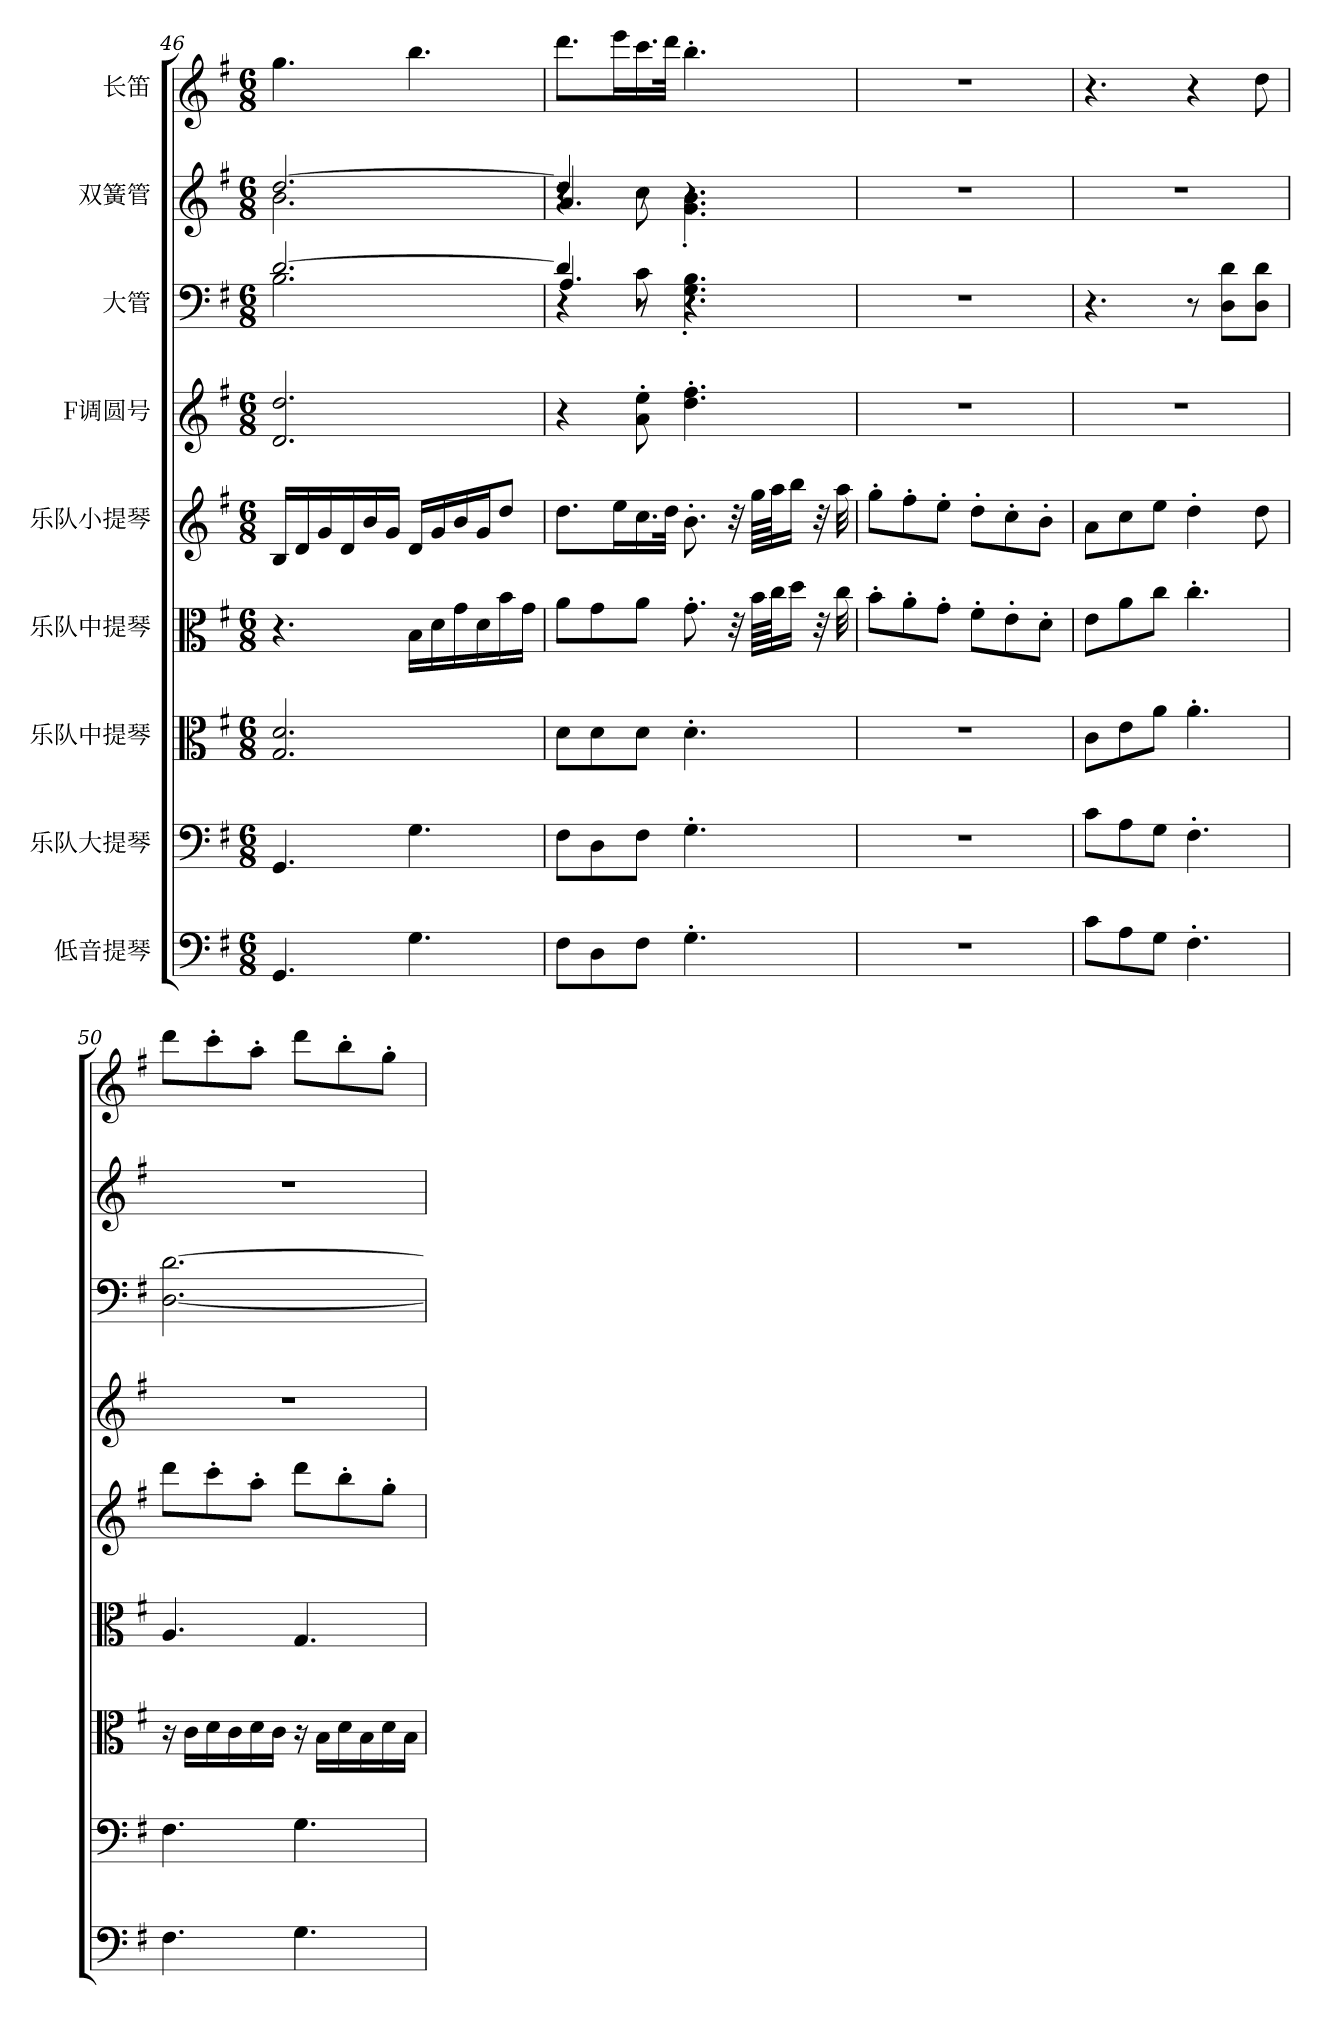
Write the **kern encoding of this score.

**kern	**kern	**kern	**kern	**kern	**kern	**kern	**kern	**kern
*part9	*part8	*part7	*part6	*part5	*part4	*part3	*part2	*part1
*staff9	*staff8	*staff7	*staff6	*staff5	*staff4	*staff3	*staff2	*staff1
*I"低音提琴	*I"乐队大提琴	*I"乐队中提琴	*I"乐队中提琴	*I"乐队小提琴	*I"F调圆号	*I"大管	*I"双簧管	*I"长笛
*clefF4	*clefF4	*clefC3	*clefC3	*clefG2	*clefG2	*clefF4	*clefG2	*clefG2
*ITrd7c12	*	*	*	*	*ITrd4c7	*	*	*
*k[f#]	*k[f#]	*k[f#]	*k[f#]	*k[f#]	*k[]	*k[f#]	*k[f#]	*k[f#]
*M6/8	*M6/8	*M6/8	*M6/8	*M6/8	*M6/8	*M6/8	*M6/8	*M6/8
=46	=46	=46	=46	=46	=46	=46	=46	=46
*	*	*	*	*	*	*^	*^	*
4.GGG/	4.GG/	2.G/ 2.d/	4.r	16B/LL	2.G/ 2.g/	[2.d/	2.B\	[2.dd/	2.b\	4.gg\
.	.	.	.	16d/	.	.	.	.	.	.
.	.	.	.	16g/	.	.	.	.	.	.
.	.	.	.	16d/	.	.	.	.	.	.
.	.	.	.	16b/	.	.	.	.	.	.
.	.	.	.	16g/JJ	.	.	.	.	.	.
4.GG\	4.G\	.	16B\LL	16d/LL	.	.	.	.	.	4.bb\
.	.	.	16d\	16g/	.	.	.	.	.	.
.	.	.	16g\	16b/	.	.	.	.	.	.
.	.	.	16d\	16g/J	.	.	.	.	.	.
.	.	.	16b\	8dd/J	.	.	.	.	.	.
.	.	.	16g\JJ	.	.	.	.	.	.	.
!!LO:PB:g=z
=47	=47	=47	=47	=47	=47	=47	=47	=47	=47	=47
*	*	*	*	*	*	*	*^	*	*^	*
8FF#\L	8F#\L	8d\L	8a\L	8.dd\L	4r	4d/]	4r	4.A/	4dd/]	4r	4.a/	8.ddd\L
8DD\	8D\	8d\	8g\	.	.	.	.	.	.	.	.	.
.	.	.	.	16ee\L	.	.	.	.	.	.	.	16eee\L
8FF#\J	8F#\J	8d\J	8a\J	16.cc\	8d\' 8a\'	8r	8c\	.	8r	8cc\	.	16.ccc\
.	.	.	.	32dd\JJk	.	.	.	.	.	.	.	32ddd\JJk
4.GG'\	4.G'\	4.d'\	8.g'\	8.b'\	4.g\' 4.b\'	4.r	4.G\' 4.B\'	4.r	4.r	4.g\' 4.b\'	4.r	4.bb'\
.	.	.	32r	32r	.	.	.	.	.	.	.	.
.	.	.	64b\LLLL	64gg\LLLL	.	.	.	.	.	.	.	.
.	.	.	64cc\JJ	64aa\JJ	.	.	.	.	.	.	.	.
.	.	.	16dd\JJ	16bb\JJ	.	.	.	.	.	.	.	.
.	.	.	32r	32r	.	.	.	.	.	.	.	.
.	.	.	32cc\	32aa\	.	.	.	.	.	.	.	.
*	*	*	*	*	*	*v	*v	*v	*	*	*	*
*	*	*	*	*	*	*	*v	*v	*v	*
=48	=48	=48	=48	=48	=48	=48	=48	=48
2.r	2.r	2.r	8b'\L	8gg'\L	2.r	2.r	2.r	2.r
.	.	.	8a'\	8ff#'\	.	.	.	.
.	.	.	8g'\J	8ee'\J	.	.	.	.
.	.	.	8f#'\L	8dd'\L	.	.	.	.
.	.	.	8e'\	8cc'\	.	.	.	.
.	.	.	8d'\J	8b'\J	.	.	.	.
=49	=49	=49	=49	=49	=49	=49	=49	=49
8C\L	8c\L	8c\L	8e\L	8a\L	2.r	4.r	2.r	4.r
8AA\	8A\	8e\	8a\	8cc\	.	.	.	.
8GG\J	8G\J	8a\J	8cc\J	8ee\J	.	.	.	.
4.FF#'\	4.F#'\	4.a'\	4.cc'\	4dd'\	.	8r	.	4r
.	.	.	.	.	.	8D\ 8d\L	.	.
.	.	.	.	8dd\	.	8D\ 8d\J	.	8dd\
=50	=50	=50	=50	=50	=50	=50	=50	=50
4.FF#\	4.F#\	16r	4.A/	8ddd\L	2.r	[2.D\ [2.d\	2.r	8ddd\L
.	.	16c\LL	.	.	.	.	.	.
.	.	16d\	.	8ccc'\	.	.	.	8ccc'\
.	.	16c\	.	.	.	.	.	.
.	.	16d\	.	8aa'\J	.	.	.	8aa'\J
.	.	16c\JJ	.	.	.	.	.	.
4.GG\	4.G\	16r	4.G/	8ddd\L	.	.	.	8ddd\L
.	.	16B\LL	.	.	.	.	.	.
.	.	16d\	.	8bb'\	.	.	.	8bb'\
.	.	16B\	.	.	.	.	.	.
.	.	16d\	.	8gg'\J	.	.	.	8gg'\J
.	.	16B\JJ	.	.	.	.	.	.
=	=	=	=	=	=	=	=	=
*-	*-	*-	*-	*-	*-	*-	*-	*-
